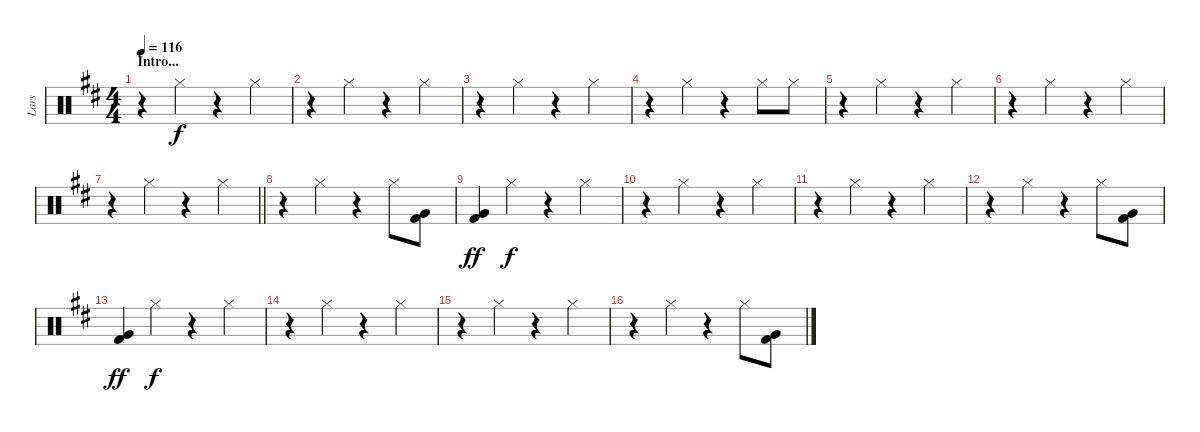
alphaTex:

\track ("Lars" "Lars") {instrument percussion}
\staff {score}
\articulation defaults
\ts (4 4)
\section ("" "Intro...")
\tempo 116
\tempo 100
\tempo 116
\clef neutral
\ks bminor
r.4{dy f} "Hi-Hat (closed)".4 r.4 "Hi-Hat (closed)".4 |
r.4 "Hi-Hat (closed)".4 r.4 "Hi-Hat (closed)".4 |
r.4 "Hi-Hat (closed)".4 r.4 "Hi-Hat (closed)".4 |
r.4 "Hi-Hat (closed)".4 r.4 "Hi-Hat (closed)".8 "Hi-Hat (closed)".8 |
r.4 "Hi-Hat (closed)".4 r.4 "Hi-Hat (closed)".4 |
r.4 "Hi-Hat (closed)".4 r.4 "Hi-Hat (closed)".4 |
\barLineRight lightlight
r.4 "Hi-Hat (closed)".4 r.4 "Hi-Hat (closed)".4 |
\section ("" "")
r.4 "Hi-Hat (closed)".4 r.4 "Hi-Hat (closed)".8 ("Very Low Tom (hit)" "Kick (hit) 2").8 |
("Very Low Tom (hit)" "Kick (hit) 2").4{dy ff} "Hi-Hat (closed)".4{dy f} r.4 "Hi-Hat (closed)".4 |
r.4 "Hi-Hat (closed)".4 r.4 "Hi-Hat (closed)".4 |
r.4 "Hi-Hat (closed)".4 r.4 "Hi-Hat (closed)".4 |
r.4 "Hi-Hat (closed)".4 r.4 "Hi-Hat (closed)".8 ("Very Low Tom (hit)" "Kick (hit) 2").8 |
("Very Low Tom (hit)" "Kick (hit) 2").4{dy ff} "Hi-Hat (closed)".4{dy f} r.4 "Hi-Hat (closed)".4 |
r.4 "Hi-Hat (closed)".4 r.4 "Hi-Hat (closed)".4 |
r.4 "Hi-Hat (closed)".4 r.4 "Hi-Hat (closed)".4 |
r.4 "Hi-Hat (closed)".4 r.4 "Hi-Hat (closed)".8 ("Very Low Tom (hit)" "Kick (hit) 2").8
